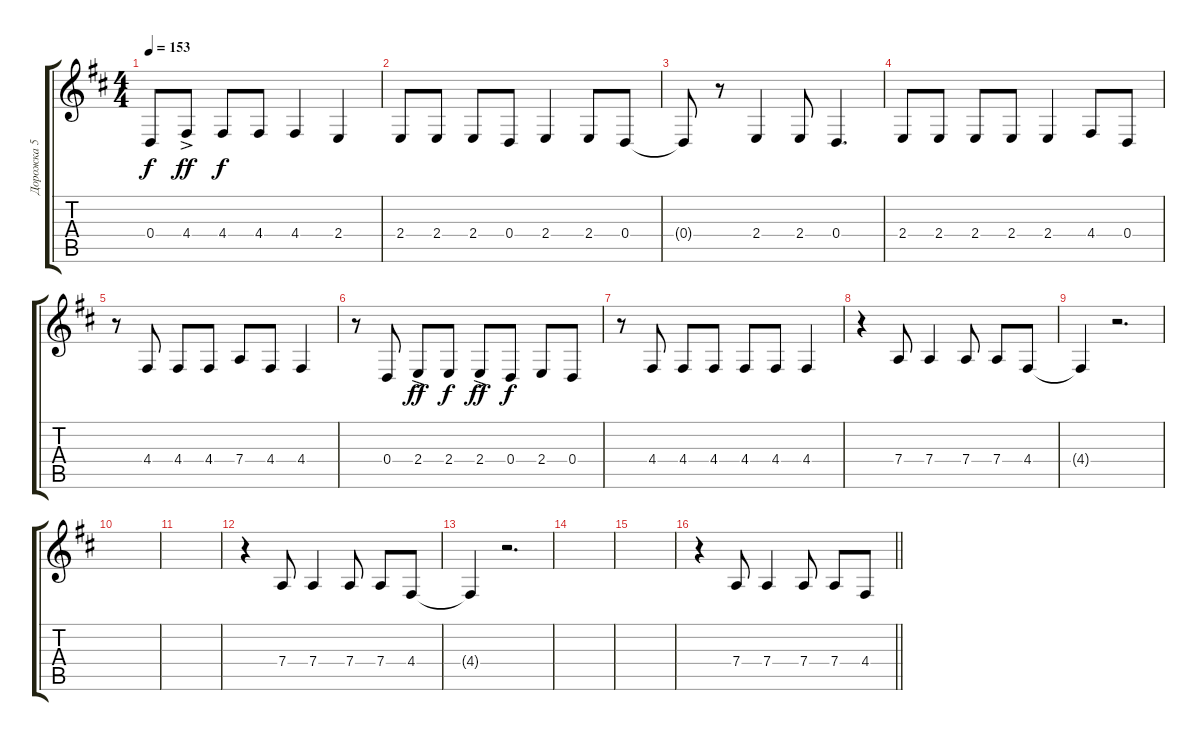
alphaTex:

\track ("Дорожка 5" "Дорожка 5") {instrument tenorsax}
\staff {score tabs}
\tuning (E4 B3 G3 D3 A2 E2) {hide}
\ts (4 4)
\tempo 153
\clef g2
\ks bminor
0.4.8{dy f} 4.4{ac}.8{dy ff} 4.4.8{dy f} 4.4.8 4.4.4 2.4.4 |
2.4.8 2.4.8 2.4.8 0.4.8 2.4.4 2.4.8 0.4.8 |
0.4{t}.8 r.8 2.4.4 2.4.8 0.4.4{d} |
2.4.8 2.4.8 2.4.8 2.4.8 2.4.4 4.4.8 0.4.8 |
r.8 4.4.8 4.4.8 4.4.8 7.4.8 4.4.8 4.4.4 |
r.8 0.4.8 2.4{ac}.8{dy ff} 2.4.8{dy f} 2.4{ac}.8{dy ff} 0.4.8{dy f} 2.4.8 0.4.8 |
r.8 4.4.8 4.4.8 4.4.8 4.4.8 4.4.8 4.4.4 |
r.4 7.4.8 7.4.4 7.4.8 7.4.8 4.4.8 |
4.4{t}.4 r.2{d} |
|
|
r.4 7.4.8 7.4.4 7.4.8 7.4.8 4.4.8 |
4.4{t}.4 r.2{d} |
|
|
\barLineRight lightlight
r.4 7.4.8 7.4.4 7.4.8 7.4.8 4.4.8
